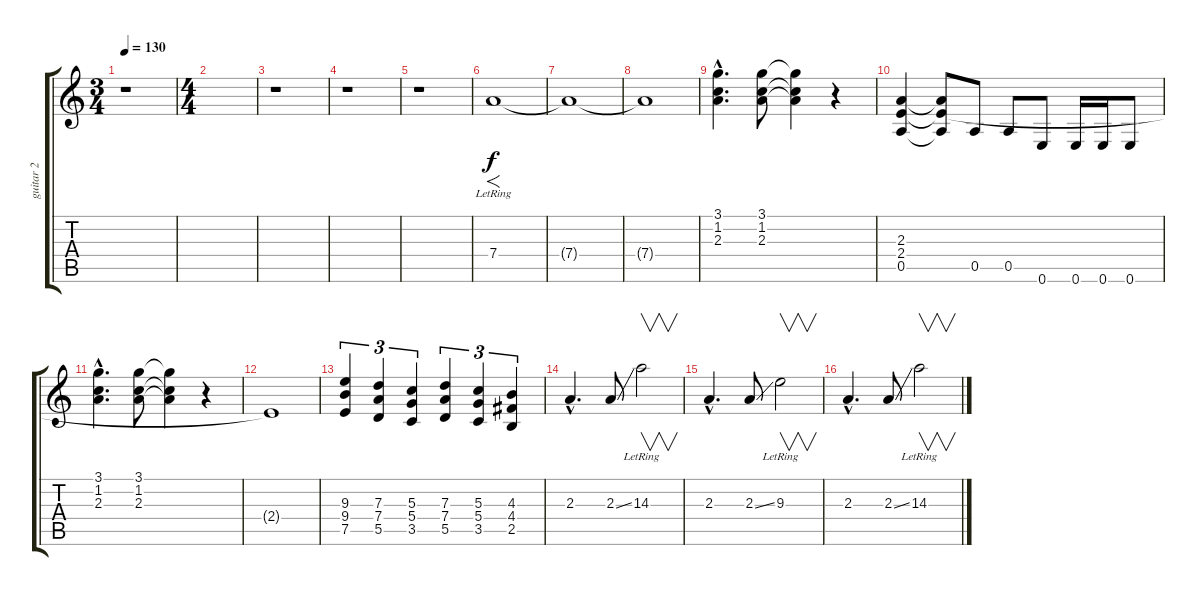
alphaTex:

\track ("guitar 2" "guitar 2") {instrument distortionguitar}
\staff {score tabs}
\tuning (E4 B3 G3 D3 A2 E2) {hide}
\ts (3 4)
\tempo 130
\clef g2
\ks c
r.1{dy f instrument distortionguitar} |
\ts (4 4)
|
r.1 |
r.1 |
r.1 |
7.4{lr}.1{f} |
7.4{t}.1 |
7.4{t}.1 |
(3.1{hac} 1.2{hac} 2.3{hac}).4{d} (3.1 1.2 2.3).8 (3.1{t} 1.2{t} 2.3{t}).4 r.4 |
(2.3 2.4 0.5).4 (2.3{t} 2.4{t} 0.5{t}).8 0.5.8 0.5.8 0.6.8 0.6.16 0.6.16 0.6.8 |
(3.1{hac} 1.2{hac} 2.3{hac}).4{d} (3.1 1.2 2.3).8 (3.1{t} 1.2{t} 2.3{t}).4 r.4 |
2.4{t}.1 |
(9.3 9.4 7.5).4{tu (3 2)} (7.3 7.4 5.5).4{tu (3 2)} (5.3 5.4 3.5).4{tu (3 2)} (7.3 7.4 5.5).4{tu (3 2)} (5.3 5.4 3.5).4{tu (3 2)} (4.3 4.4 2.5).4{tu (3 2)} |
2.3{hac}.4{d} 2.3{ss}.8 14.3{lr}.2{v} |
2.3{hac}.4{d} 2.3{ss}.8 9.3{lr}.2{v} |
2.3{hac}.4{d} 2.3{ss}.8 14.3{lr}.2{v}
